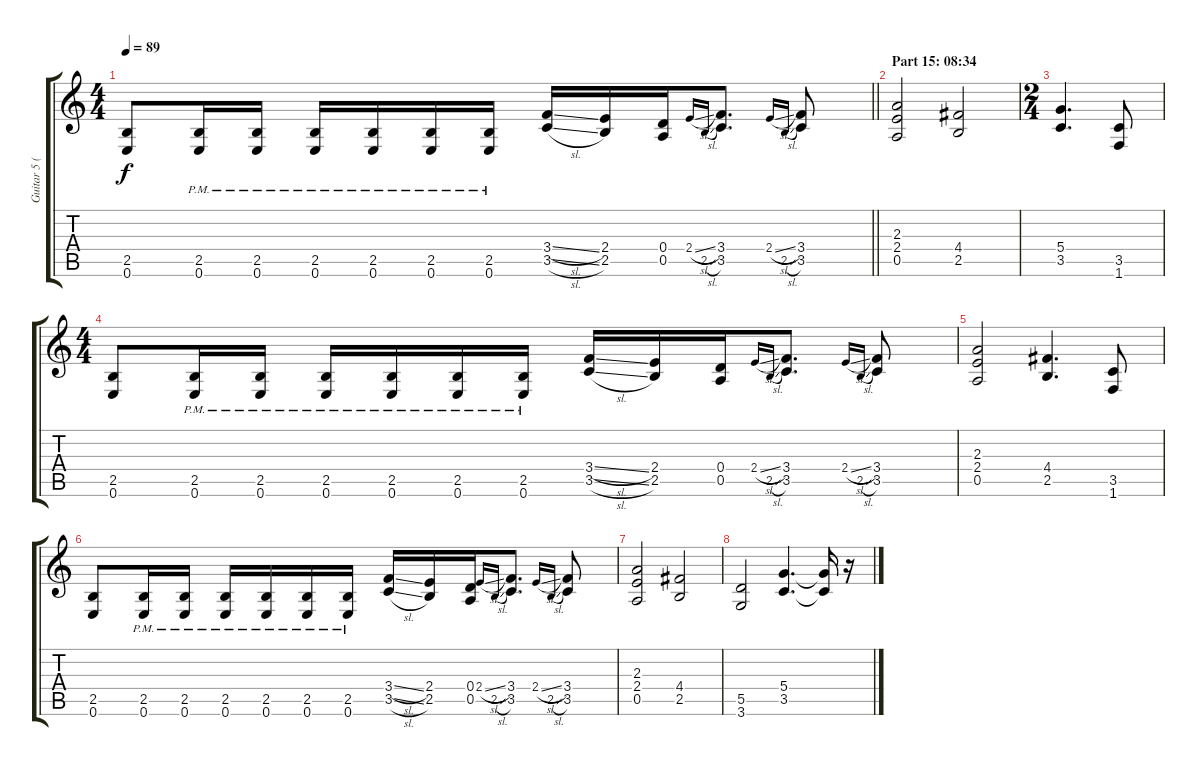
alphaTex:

\track ("Guitar 5 (Distortion)" "Guitar 5 (") {instrument distortionguitar}
\staff {score tabs}
\tuning (E4 B3 G3 D3 A2 E2) {hide}
\ts (4 4)
\tempo 89
\clef g2
\barLineRight lightlight
\ks c
(2.5 0.6).8{dy f} (2.5{pm} 0.6{pm}).16 (2.5{pm} 0.6{pm}).16 (2.5{pm} 0.6{pm}).16 (2.5{pm} 0.6{pm}).16 (2.5{pm} 0.6{pm}).16 (2.5{pm} 0.6{pm}).16 (3.4{sl} 3.5{sl}).16 (2.4 2.5).16 (0.4 0.5).16 2.4{sl}.16{gr onbeat} 2.5{sl}.16{gr onbeat} (3.4 3.5).8{d} 2.4{sl}.16{gr onbeat} 2.5{sl}.16{gr onbeat} (3.4 3.5).8 |
\section ("" "Part 15: 08:34")
(2.3 2.4 0.5).2 (4.4 2.5).2 |
\ts (2 4)
(5.4 3.5).4{d} (3.5 1.6).8 |
\ts (4 4)
(2.5 0.6).8 (2.5{pm} 0.6{pm}).16 (2.5{pm} 0.6{pm}).16 (2.5{pm} 0.6{pm}).16 (2.5{pm} 0.6{pm}).16 (2.5{pm} 0.6{pm}).16 (2.5{pm} 0.6{pm}).16 (3.4{sl} 3.5{sl}).16 (2.4 2.5).16 (0.4 0.5).16 2.4{sl}.16{gr onbeat} 2.5{sl}.16{gr onbeat} (3.4 3.5).8{d} 2.4{sl}.16{gr onbeat} 2.5{sl}.16{gr onbeat} (3.4 3.5).8 |
(2.3 2.4 0.5).2 (4.4 2.5).4{d} (3.5 1.6).8 |
(2.5 0.6).8 (2.5{pm} 0.6{pm}).16 (2.5{pm} 0.6{pm}).16 (2.5{pm} 0.6{pm}).16 (2.5{pm} 0.6{pm}).16 (2.5{pm} 0.6{pm}).16 (2.5{pm} 0.6{pm}).16 (3.4{sl} 3.5{sl}).16 (2.4 2.5).16 (0.4 0.5).16 2.4{sl}.16{gr onbeat} 2.5{sl}.16{gr onbeat} (3.4 3.5).8{d} 2.4{sl}.16{gr onbeat} 2.5{sl}.16{gr onbeat} (3.4 3.5).8 |
(2.3 2.4 0.5).2 (4.4 2.5).2 |
(5.5 3.6).2 (5.4 3.5).4{d} (5.4{t} 3.5{t}).16 r.16
